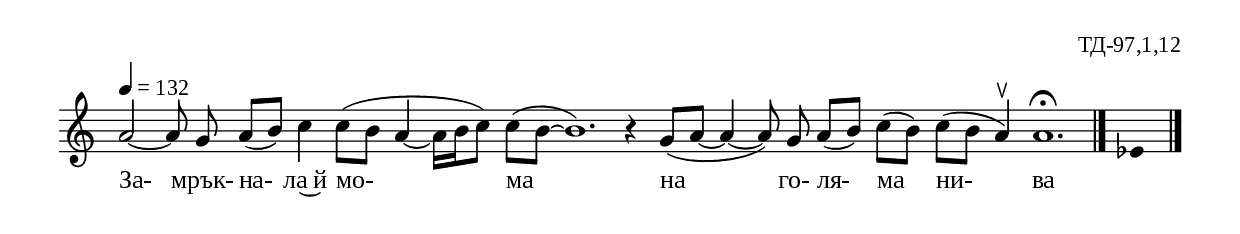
%{
TD_09_1_12
%}

\include "td-preamble.ly"

\score {
\relative c'' {
\tempo 4 = 132
%\time 5/16
\cadenzaOn
a2~ a8 g\noBeam a[( b]) c4 c8[( b] a4~ a16[ b c8]) c[( b]~ b1.) r4
\bar ""
g8[( a]~ a4~ a8) g\noBeam a[( b]) c[( b]) c[( b] a4^\ltoe) a1.\fermata
 \bar "|." 
s4 \fixB ees
 \bar "|." 
}
\addlyrics { За- мрък- на- "ла~й" мо- ма на го- ля- ма ни- ва }
%
\layout {
     \context { 
	    \Staff \remove "Time_signature_engraver" } 
  indent = #0
  line-width = 190\mm
  ragged-right=##f
}
%
\midi { 
	\context {
		\Score
		tempoWholesPerMinute = #(ly:make-moment 132 4)
		}
	}
}
%
\header{
  opus = "ТД-97,1,12"
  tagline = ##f
}


